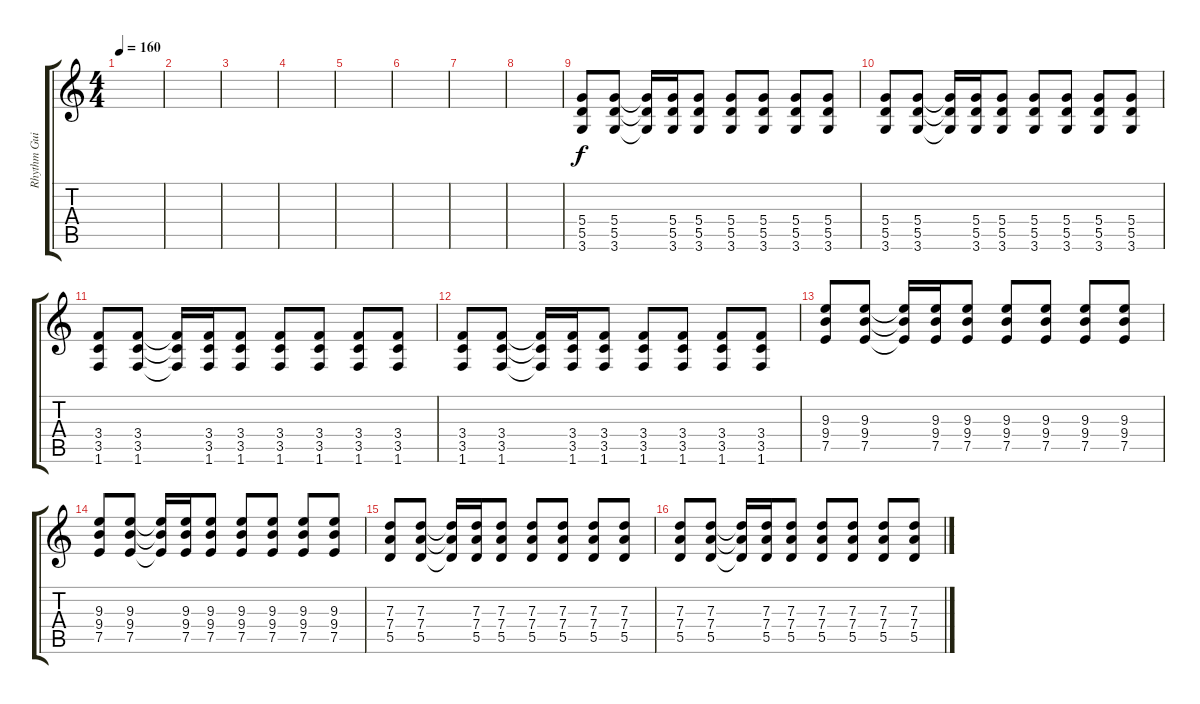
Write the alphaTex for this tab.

\track ("Rhythm Guitar 2" "Rhythm Gui") {instrument overdrivenguitar}
\staff {score tabs}
\tuning (E4 B3 G3 D3 A2 E2) {hide}
\ts (4 4)
\tempo 160
\clef g2
\ks c
|
|
|
|
|
|
|
|
(5.4 5.5 3.6).8 (5.4 5.5 3.6).8 (5.4{t} 5.5{t} 3.6{t}).16 (5.4 5.5 3.6).16 (5.4 5.5 3.6).8 (5.4 5.5 3.6).8 (5.4 5.5 3.6).8 (5.4 5.5 3.6).8 (5.4 5.5 3.6).8 |
(5.4 5.5 3.6).8 (5.4 5.5 3.6).8 (5.4{t} 5.5{t} 3.6{t}).16 (5.4 5.5 3.6).16 (5.4 5.5 3.6).8 (5.4 5.5 3.6).8 (5.4 5.5 3.6).8 (5.4 5.5 3.6).8 (5.4 5.5 3.6).8 |
(3.4 3.5 1.6).8 (3.4 3.5 1.6).8 (3.4{t} 3.5{t} 1.6{t}).16 (3.4 3.5 1.6).16 (3.4 3.5 1.6).8 (3.4 3.5 1.6).8 (3.4 3.5 1.6).8 (3.4 3.5 1.6).8 (3.4 3.5 1.6).8 |
(3.4 3.5 1.6).8 (3.4 3.5 1.6).8 (3.4{t} 3.5{t} 1.6{t}).16 (3.4 3.5 1.6).16 (3.4 3.5 1.6).8 (3.4 3.5 1.6).8 (3.4 3.5 1.6).8 (3.4 3.5 1.6).8 (3.4 3.5 1.6).8 |
(9.3 9.4 7.5).8 (9.3 9.4 7.5).8 (9.3{t} 9.4{t} 7.5{t}).16 (9.3 9.4 7.5).16 (9.3 9.4 7.5).8 (9.3 9.4 7.5).8 (9.3 9.4 7.5).8 (9.3 9.4 7.5).8 (9.3 9.4 7.5).8 |
(9.3 9.4 7.5).8 (9.3 9.4 7.5).8 (9.3{t} 9.4{t} 7.5{t}).16 (9.3 9.4 7.5).16 (9.3 9.4 7.5).8 (9.3 9.4 7.5).8 (9.3 9.4 7.5).8 (9.3 9.4 7.5).8 (9.3 9.4 7.5).8 |
(7.3 7.4 5.5).8 (7.3 7.4 5.5).8 (7.3{t} 7.4{t} 5.5{t}).16 (7.3 7.4 5.5).16 (7.3 7.4 5.5).8 (7.3 7.4 5.5).8 (7.3 7.4 5.5).8 (7.3 7.4 5.5).8 (7.3 7.4 5.5).8 |
(7.3 7.4 5.5).8 (7.3 7.4 5.5).8 (7.3{t} 7.4{t} 5.5{t}).16 (7.3 7.4 5.5).16 (7.3 7.4 5.5).8 (7.3 7.4 5.5).8 (7.3 7.4 5.5).8 (7.3 7.4 5.5).8 (7.3 7.4 5.5).8
